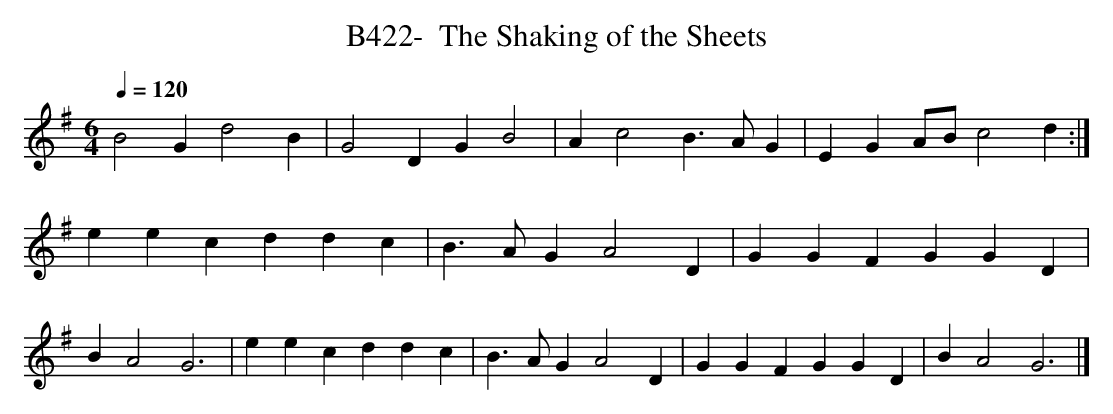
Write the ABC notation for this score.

X:1
T:B422-  The Shaking of the Sheets
Q:1/4=120
L:1/4
M:6/4
K:G
B2Gd2B|G2DGB2|Ac2B3/2A/G|EGA/B/c2d:|\
eecddc|B3/2A/GA2D|GGFGGD|BA2G3|\
eecddc|B3/2A/GA2D|GGFGGD|BA2G3|]
